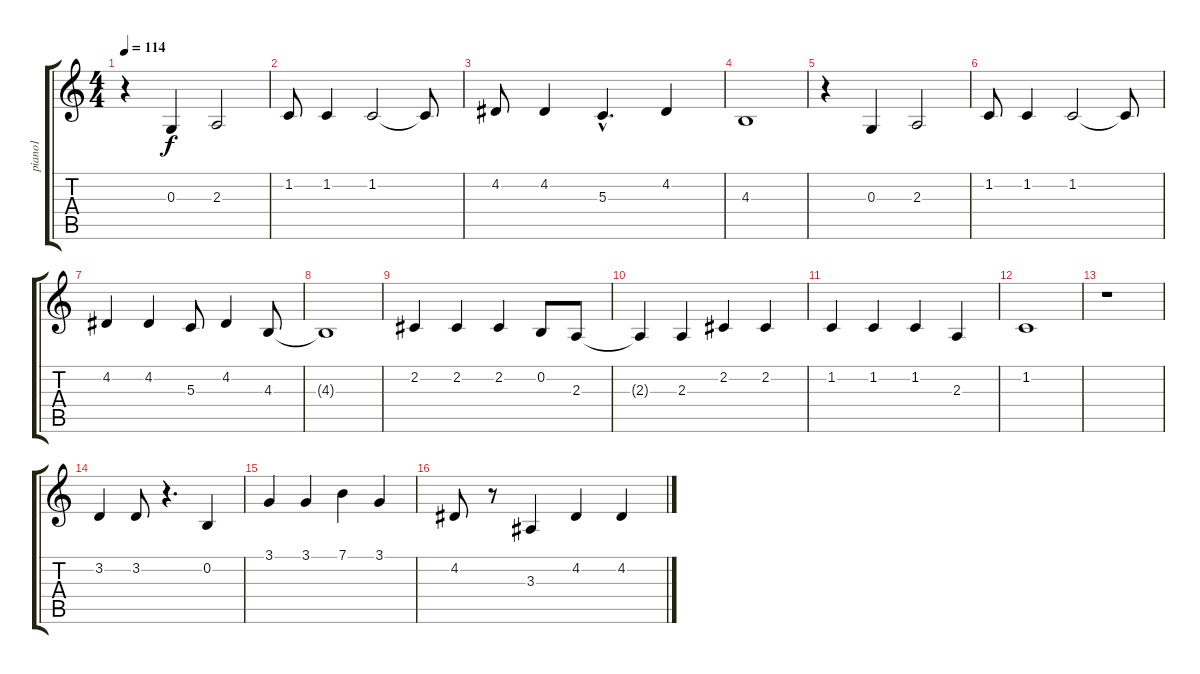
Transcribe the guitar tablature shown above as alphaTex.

\track ("piano1              " "piano1    ") {instrument acousticgrandpiano}
\staff {score tabs}
\tuning (E4 B3 G3 D3 A2 E2) {hide}
\ts (4 4)
\tempo 114
\clef g2
\ks c
r.4{dy f instrument acousticgrandpiano} 0.3.4 2.3.2 |
1.2.8 1.2.4 1.2.2 1.2{t}.8 |
4.2.8 4.2.4 5.3{hac}.4{d} 4.2.4 |
4.3.1 |
r.4 0.3.4 2.3.2 |
1.2.8 1.2.4 1.2.2 1.2{t}.8 |
4.2.4 4.2.4 5.3.8 4.2.4 4.3.8 |
4.3{t}.1 |
2.2.4 2.2.4 2.2.4 0.2.8 2.3.8 |
2.3{t}.4 2.3.4 2.2.4 2.2.4 |
1.2.4 1.2.4 1.2.4 2.3.4 |
1.2.1 |
r.1 |
3.2.4 3.2.8 r.4{d} 0.2.4 |
3.1.4 3.1.4 7.1.4 3.1.4 |
4.2.8 r.8 3.3.4 4.2.4 4.2.4
